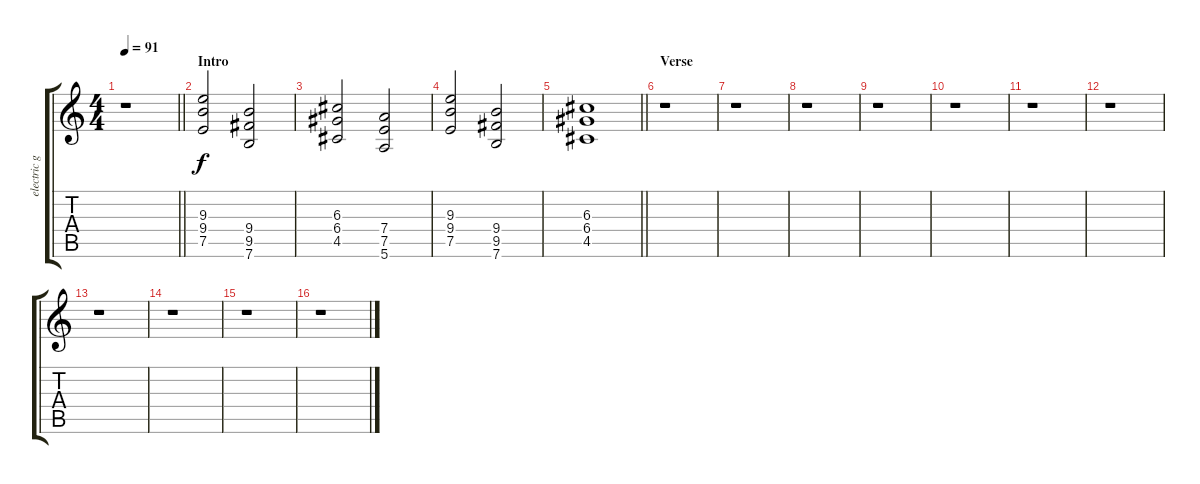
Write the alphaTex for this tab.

\track ("electric guitar" "electric g") {instrument electricguitarjazz}
\staff {score tabs}
\tuning (E4 B3 G3 D3 A2 E2) {hide}
\ts (4 4)
\tempo 91
\clef g2
\barLineRight lightlight
\ks c
r.1{dy f instrument electricguitarjazz} |
\section ("" "Intro")
(9.3 9.4 7.5).2 (9.4 9.5 7.6).2 |
(6.3 6.4 4.5).2 (7.4 7.5 5.6).2 |
(9.3 9.4 7.5).2 (9.4 9.5 7.6).2 |
\barLineRight lightlight
(6.3 6.4 4.5).1 |
\section ("" "Verse")
r.1 |
r.1 |
r.1 |
r.1 |
r.1 |
r.1 |
r.1 |
r.1 |
r.1 |
r.1 |
r.1
